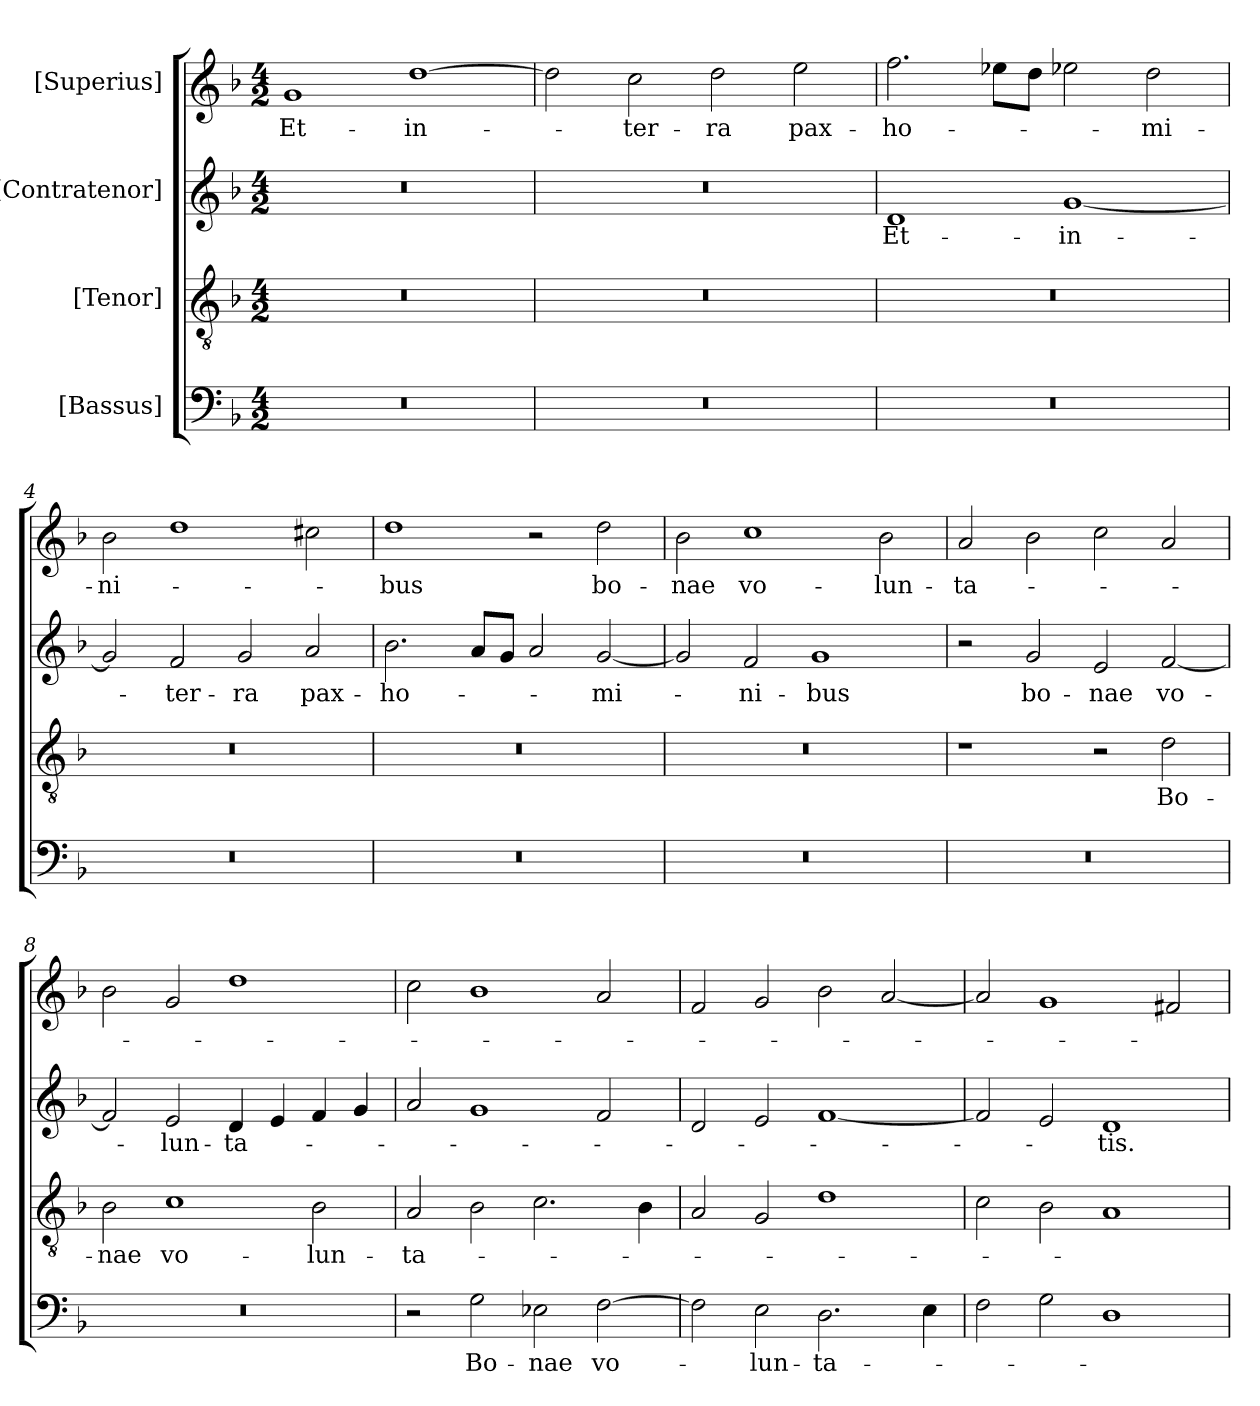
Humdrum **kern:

**kern	**text	**kern	**text	**kern	**text	**kern	**text
*part4	*part4	*part3	*part3	*part2	*part2	*part1	*part1
*staff4	*staff4	*staff3	*staff3	*staff2	*staff2	*staff1	*staff1
*I"[Bassus]	*	*I"[Tenor]	*	*I"[Contratenor]	*	*I"[Superius]	*
*clefF4	*	*clefGv2	*	*clefG2	*	*clefG2	*
*k[b-]	*	*k[b-]	*	*k[b-]	*	*k[b-]	*
*M4/2	*	*M4/2	*	*M4/2	*	*M4/2	*
=1	=1	=1	=1	=1	=1	=1	=1
0r	.	0r	.	0r	.	1g/	Et-
.	.	.	.	.	.	[1dd\	in-
=2	=2	=2	=2	=2	=2	=2	=2
0r	.	0r	.	0r	.	2dd\]	.
.	.	.	.	.	.	2cc\	ter-
.	.	.	.	.	.	2dd\	-ra
.	.	.	.	.	.	2ee\	pax-
=3	=3	=3	=3	=3	=3	=3	=3
0r	.	0r	.	1d/	Et-	2.ff\	ho-
.	.	.	.	.	.	8ee-X\L	.
.	.	.	.	.	.	8dd\J	.
.	.	.	.	[1g/	in-	2ee-X\	.
.	.	.	.	.	.	2dd\	-mi-
=4	=4	=4	=4	=4	=4	=4	=4
0r	.	0r	.	2g/]	.	2b-\	-ni-
.	.	.	.	2f/	ter-	1dd\	.
.	.	.	.	2g/	-ra	.	.
.	.	.	.	2a/	pax-	2cc#X\	.
=5	=5	=5	=5	=5	=5	=5	=5
0r	.	0r	.	2.b-\	ho-	1dd\	-bus
.	.	.	.	8a/L	.	.	.
.	.	.	.	8g/J	.	.	.
.	.	.	.	2a/	.	2r	.
.	.	.	.	[2g/	-mi-	2dd\	bo-
=6	=6	=6	=6	=6	=6	=6	=6
0r	.	0r	.	2g/]	.	2b-\	-nae
.	.	.	.	2f/	-ni-	1cc\	vo-
.	.	.	.	1g/	-bus	.	.
.	.	.	.	.	.	2b-\	-lun-
=7	=7	=7	=7	=7	=7	=7	=7
0r	.	1r	.	2r	.	2a/	-ta-
.	.	.	.	2g/	bo-	2b-\	.
.	.	2r	.	2e/	-nae	2cc\	.
.	.	2d\	Bo-	[2f/	vo-	2a/	.
=8	=8	=8	=8	=8	=8	=8	=8
0r	.	2B-\	-nae	2f/]	.	2b-\	.
.	.	1c\	vo-	2e/	-lun-	2g/	.
.	.	.	.	4d/	-ta-	1dd\	.
.	.	.	.	4e/	.	.	.
.	.	2B-\	-lun-	4f/	.	.	.
.	.	.	.	4g/	.	.	.
=9	=9	=9	=9	=9	=9	=9	=9
2r	.	2A/	-ta-	2a/	.	2cc\	.
2G\	Bo-	2B-\	.	1g/	.	1b-\	.
2E-X\	-nae	2.c\	.	.	.	.	.
[2F\	vo-	.	.	2f/	.	2a/	.
.	.	4B-\	.	.	.	.	.
=10	=10	=10	=10	=10	=10	=10	=10
2F\]	.	2A/	.	2d/	.	2f/	.
2E\	-lun-	2G/	.	2e/	.	2g/	.
2.D\	-ta-	1d\	.	[1f/	.	2b-\	.
.	.	.	.	.	.	[2a/	.
4E\	.	.	.	.	.	.	.
=11	=11	=11	=11	=11	=11	=11	=11
2F\	.	2c\	.	2f/]	.	2a/]	.
2G\	.	2B-\	.	2e/	.	1g/	.
1D\	.	1A/	.	1d/	-tis.	.	.
.	.	.	.	.	.	2f#X/	.
=	=	=	=	=	=	=	=
*-	*-	*-	*-	*-	*-	*-	*-
